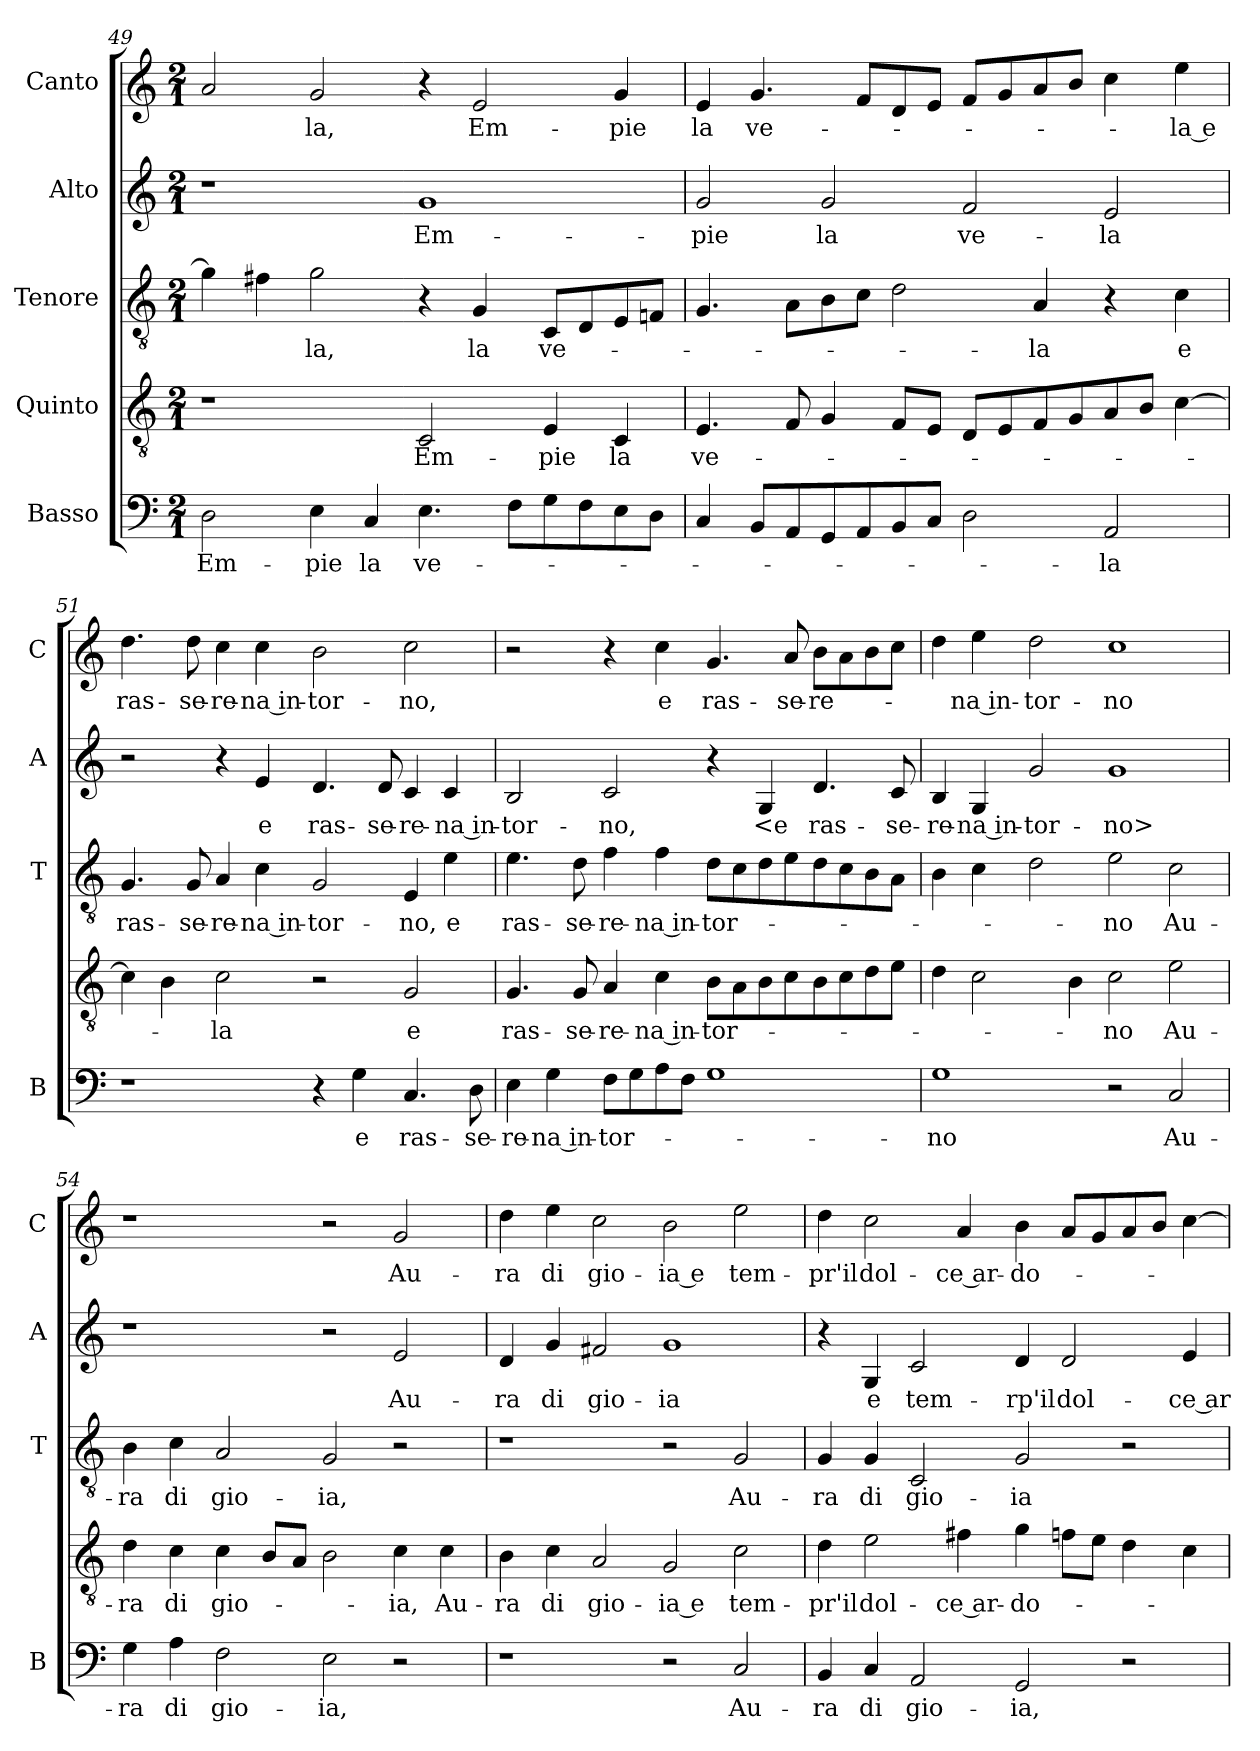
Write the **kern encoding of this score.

**kern	**text	**kern	**text	**kern	**text	**kern	**text	**kern	**text
*part5	*part5	*part4	*part4	*part3	*part3	*part2	*part2	*part1	*part1
*staff5	*staff5	*staff4	*staff4	*staff3	*staff3	*staff2	*staff2	*staff1	*staff1
*I"Basso	*	*I"Quinto	*	*I"Tenore	*	*I"Alto	*	*I"Canto	*
*I'B	*	*	*	*I'T	*	*I'A	*	*I'C	*
*clefF4	*	*clefGv2	*	*clefGv2	*	*clefG2	*	*clefG2	*
*k[]	*	*k[]	*	*k[]	*	*k[]	*	*k[]	*
*C:	*	*C:	*	*C:	*	*C:	*	*C:	*
*M2/1	*	*M2/1	*	*M2/1	*	*M2/1	*	*M2/1	*
=49	=49	=49	=49	=49	=49	=49	=49	=49	=49
2D	Em-	1r	.	4g]	.	1r	.	2a	.
.	.	.	.	4f#X	.	.	.	.	.
4E	-pie	.	.	2g	-la,	.	.	2g	-la,
4C	la	.	.	.	.	.	.	.	.
4.E	ve-	2C	Em-	4r	.	1g	Em-	4r	.
.	.	.	.	4G	la	.	.	2e	Em-
8FL	.	.	.	.	.	.	.	.	.
8G	.	4E	-pie	8CL	ve-	.	.	.	.
8F	.	.	.	8D	.	.	.	.	.
8E	.	4C	la	8E	.	.	.	4g	-pie
8DJ	.	.	.	8FnJ	.	.	.	.	.
=50	=50	=50	=50	=50	=50	=50	=50	=50	=50
4C	.	4.E	ve-	4.G	.	2g	-pie	4e	la
8BBL	.	.	.	.	.	.	.	4.g	ve-
8AA	.	8F	.	8AL	.	.	.	.	.
8GG	.	4G	.	8B	.	2g	la	.	.
8AA	.	.	.	8cJ	.	.	.	8fL	.
8BB	.	8FL	.	2d	.	.	.	8d	.
8CJ	.	8EJ	.	.	.	.	.	8eJ	.
2D	.	8DL	.	.	.	2f	ve-	8fL	.
.	.	8E	.	.	.	.	.	8g	.
.	.	8F	.	4A	-la	.	.	8a	.
.	.	8G	.	.	.	.	.	8bJ	.
2AA	-la	8A	.	4r	.	2e	-la	4cc	.
.	.	8BJ	.	.	.	.	.	.	.
.	.	[4c	.	4c	e	.	.	4ee	-la e
=51	=51	=51	=51	=51	=51	=51	=51	=51	=51
1r	.	4c]	.	4.G	ras-	2r	.	4.dd	ras-
.	.	4B	.	.	.	.	.	.	.
.	.	.	.	8G	-se-	.	.	8dd	-se-
.	.	2c	-la	4A	-re-	4r	.	4cc	-re-
.	.	.	.	4c	-na in-	4e	e	4cc	-na in-
4r	.	2r	.	2G	-tor-	4.d	ras-	2b	-tor-
4G	e	.	.	.	.	.	.	.	.
.	.	.	.	.	.	8d	-se-	.	.
4.C	ras-	2G	e	4E	-no,	4c	-re-	2cc	-no,
.	.	.	.	4e	e	4c	-na in-	.	.
8D	-se-	.	.	.	.	.	.	.	.
=52	=52	=52	=52	=52	=52	=52	=52	=52	=52
4E	-re-	4.G	ras-	4.e	ras-	2B	-tor-	2r	.
4G	-na in-	.	.	.	.	.	.	.	.
.	.	8G	-se-	8d	-se-	.	.	.	.
8FL	-tor-	4A	-re-	4f	-re-	2c	-no,	4r	.
8G	.	.	.	.	.	.	.	.	.
8A	.	4c	-na in-	4f	-na in-	.	.	4cc	e
8FJ	.	.	.	.	.	.	.	.	.
1G	.	8BL	-tor-	8dL	-tor-	4r	.	4.g	ras-
.	.	8A	.	8c	.	.	.	.	.
.	.	8B	.	8d	.	4G	<e	.	.
.	.	8c	.	8e	.	.	.	8a	-se-
.	.	8B	.	8d	.	4.d	ras-	8bL	-re-
.	.	8c	.	8c	.	.	.	8a	.
.	.	8d	.	8B	.	.	.	8b	.
.	.	8eJ	.	8AJ	.	8c	-se-	8ccJ	.
=53	=53	=53	=53	=53	=53	=53	=53	=53	=53
1G	-no	4d	.	4B	.	4B	-re-	4dd	.
.	.	2c	.	4c	.	4G	-na in-	4ee	-na in-
.	.	.	.	2d	.	2g	-tor-	2dd	-tor-
.	.	4B	.	.	.	.	.	.	.
2r	.	2c	-no	2e	-no	1g	-no>	1cc	-no
2C	Au-	2e	Au-	2c	Au-	.	.	.	.
=54	=54	=54	=54	=54	=54	=54	=54	=54	=54
4G	-ra	4d	-ra	4B	-ra	1r	.	1r	.
4A	di	4c	di	4c	di	.	.	.	.
2F	gio-	4c	gio-	2A	gio-	.	.	.	.
.	.	8BL	.	.	.	.	.	.	.
.	.	8AJ	.	.	.	.	.	.	.
2E	-ia,	2B	.	2G	-ia,	2r	.	2r	.
2r	.	4c	-ia,	2r	.	2e	Au-	2g	Au-
.	.	4c	Au-	.	.	.	.	.	.
=55	=55	=55	=55	=55	=55	=55	=55	=55	=55
1r	.	4B	-ra	1r	.	4d	-ra	4dd	-ra
.	.	4c	di	.	.	4g	di	4ee	di
.	.	2A	gio-	.	.	2f#X	gio-	2cc	gio-
2r	.	2G	-ia e	2r	.	1g	-ia	2b	-ia e
2C	Au-	2c	tem-	2G	Au-	.	.	2ee	tem-
=56	=56	=56	=56	=56	=56	=56	=56	=56	=56
4BB	-ra	4d	-pr'il	4G	-ra	4r	.	4dd	-pr'il
4C	di	2e	dol-	4G	di	4G	e	2cc	dol-
2AA	gio-	.	.	2C	gio-	2c	tem-	.	.
.	.	4f#X	-ce ar-	.	.	.	.	4a	-ce ar-
2GG	-ia,	4g	-do-	2G	-ia	4d	-rp'il	4b	-do-
.	.	8fnL	.	.	.	2d	dol-	8aL	.
.	.	8eJ	.	.	.	.	.	8g	.
2r	.	4d	.	2r	.	.	.	8a	.
.	.	.	.	.	.	.	.	8bJ	.
.	.	4c	.	.	.	4e	-ce ar-	[4cc	.
=	=	=	=	=	=	=	=	=	=
*-	*-	*-	*-	*-	*-	*-	*-	*-	*-
